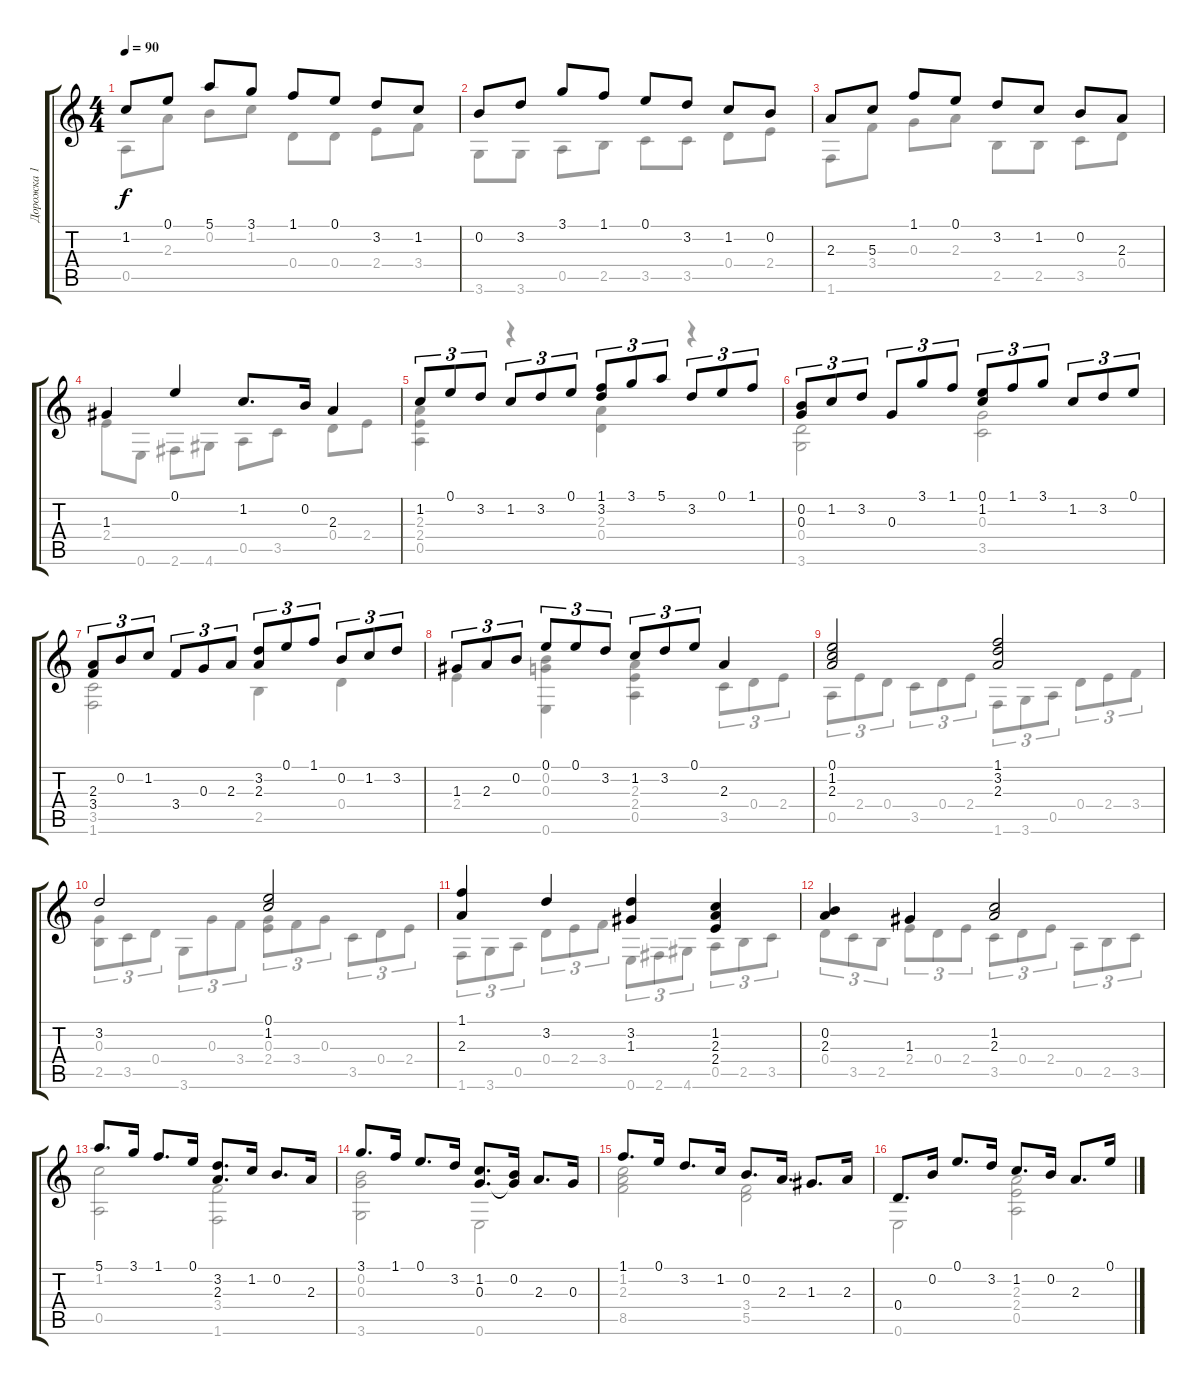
\track ("Дорожка 1" "Дорожка 1") {instrument acousticguitarnylon}
\staff {score tabs}
\tuning (E4 B3 G3 D3 A2 E2) {hide}
\voice
\ts (4 4)
\tempo 90
\clef g2
\ks c
1.2.8{dy f} 0.1.8 5.1.8 3.1.8 1.1.8 0.1.8 3.2.8 1.2.8 |
0.2.8 3.2.8 3.1.8 1.1.8 0.1.8 3.2.8 1.2.8 0.2.8 |
2.3.8 5.3.8 1.1.8 0.1.8 3.2.8 1.2.8 0.2.8 2.3.8 |
1.3.4 0.1.4 1.2.8{d} 0.2.16 2.3.4 |
1.2.8{tu (3 2)} 0.1.8{tu (3 2)} 3.2.8{tu (3 2)} 1.2.8{tu (3 2)} 3.2.8{tu (3 2)} 0.1.8{tu (3 2)} (1.1 3.2).8{tu (3 2)} 3.1.8{tu (3 2)} 5.1.8{tu (3 2)} 3.2.8{tu (3 2)} 0.1.8{tu (3 2)} 1.1.8{tu (3 2)} |
(0.2 0.3).8{tu (3 2)} 1.2.8{tu (3 2)} 3.2.8{tu (3 2)} 0.3.8{tu (3 2)} 3.1.8{tu (3 2)} 1.1.8{tu (3 2)} (0.1 1.2).8{tu (3 2)} 1.1.8{tu (3 2)} 3.1.8{tu (3 2)} 1.2.8{tu (3 2)} 3.2.8{tu (3 2)} 0.1.8{tu (3 2)} |
(2.3 3.4).8{tu (3 2)} 0.2.8{tu (3 2)} 1.2.8{tu (3 2)} 3.4.8{tu (3 2)} 0.3.8{tu (3 2)} 2.3.8{tu (3 2)} (3.2 2.3).8{tu (3 2)} 0.1.8{tu (3 2)} 1.1.8{tu (3 2)} 0.2.8{tu (3 2)} 1.2.8{tu (3 2)} 3.2.8{tu (3 2)} |
1.3.8{tu (3 2)} 2.3.8{tu (3 2)} 0.2.8{tu (3 2)} 0.1.8{tu (3 2)} 0.1.8{tu (3 2)} 3.2.8{tu (3 2)} 1.2.8{tu (3 2)} 3.2.8{tu (3 2)} 0.1.8{tu (3 2)} 2.3.4 |
(0.1 1.2 2.3).2 (1.1 3.2 2.3).2 |
3.2.2 (0.1 1.2).2 |
(1.1 2.3).4 3.2.4 (3.2 1.3).4 (1.2 2.3 2.4).4 |
(0.2 2.3).4 1.3.4 (1.2 2.3).2 |
5.1.8{d} 3.1.16 1.1.8{d} 0.1.16 (3.2 2.3).8{d} 1.2.16 0.2.8{d} 2.3.16 |
3.1.8{d} 1.1.16 0.1.8{d} 3.2.16 (1.2 0.3).8{d} (0.2 0.3{t}).16 2.3.8{d} 0.3.16 |
1.1.8{d} 0.1.16 3.2.8{d} 1.2.16 0.2.8{d} 2.3.16{d} 1.3.8{d} 2.3.16 |
0.4.8{d} 0.2.16 0.1.8{d} 3.2.16 1.2.8{d} 0.2.16 2.3.8{d} 0.1.16
\voice
\clef g2
\ottava regular
\simile none
\ks c
0.5.8{dy f} 2.3.8 0.2.8 1.2.8 0.4.8 0.4.8 2.4.8 3.4.8 |
3.6.8 3.6.8 0.5.8 2.5.8 3.5.8 3.5.8 0.4.8 2.4.8 |
1.6.8 3.4.8 0.3.8 2.3.8 2.5.8 2.5.8 3.5.8 0.4.8 |
2.4.8 0.6.8 2.6.8 4.6.8 0.5.8 3.5.8 0.4.8 2.4.8 |
(2.3 2.4 0.5).4 r.4 (2.3 0.4).4 r.4 |
(0.4 3.6).2 (0.3 3.5).2 |
(3.5 1.6).2 2.5.4 0.4.4 |
2.4.4 (0.2 0.3 0.6).4 (2.3 2.4 0.5).4 3.5.8{tu (3 2)} 0.4.8{tu (3 2)} 2.4.8{tu (3 2)} |
0.5.8{tu (3 2)} 2.4.8{tu (3 2)} 0.4.8{tu (3 2)} 3.5.8{tu (3 2)} 0.4.8{tu (3 2)} 2.4.8{tu (3 2)} 1.6.8{tu (3 2)} 3.6.8{tu (3 2)} 0.5.8{tu (3 2)} 0.4.8{tu (3 2)} 2.4.8{tu (3 2)} 3.4.8{tu (3 2)} |
(0.3 2.5).8{tu (3 2)} 3.5.8{tu (3 2)} 0.4.8{tu (3 2)} 3.6.8{tu (3 2)} 0.3.8{tu (3 2)} 3.4.8{tu (3 2)} (0.3 2.4).8{tu (3 2)} 3.4.8{tu (3 2)} 0.3.8{tu (3 2)} 3.5.8{tu (3 2)} 0.4.8{tu (3 2)} 2.4.8{tu (3 2)} |
1.6.8{tu (3 2)} 3.6.8{tu (3 2)} 0.5.8{tu (3 2)} 0.4.8{tu (3 2)} 2.4.8{tu (3 2)} 3.4.8{tu (3 2)} 0.6.8{tu (3 2)} 2.6.8{tu (3 2)} 4.6.8{tu (3 2)} 0.5.8{tu (3 2)} 2.5.8{tu (3 2)} 3.5.8{tu (3 2)} |
0.4.8{tu (3 2)} 3.5.8{tu (3 2)} 2.5.8{tu (3 2)} 2.4.8{tu (3 2)} 0.4.8{tu (3 2)} 2.4.8{tu (3 2)} 3.5.8{tu (3 2)} 0.4.8{tu (3 2)} 2.4.8{tu (3 2)} 0.5.8{tu (3 2)} 2.5.8{tu (3 2)} 3.5.8{tu (3 2)} |
(1.2 0.5).2 (3.4 1.6).2 |
(0.2 0.3 3.6).2 0.6.2 |
(1.2 2.3 8.5).2 (3.4 5.5).2 |
0.6.2 (2.3 2.4 0.5).2
